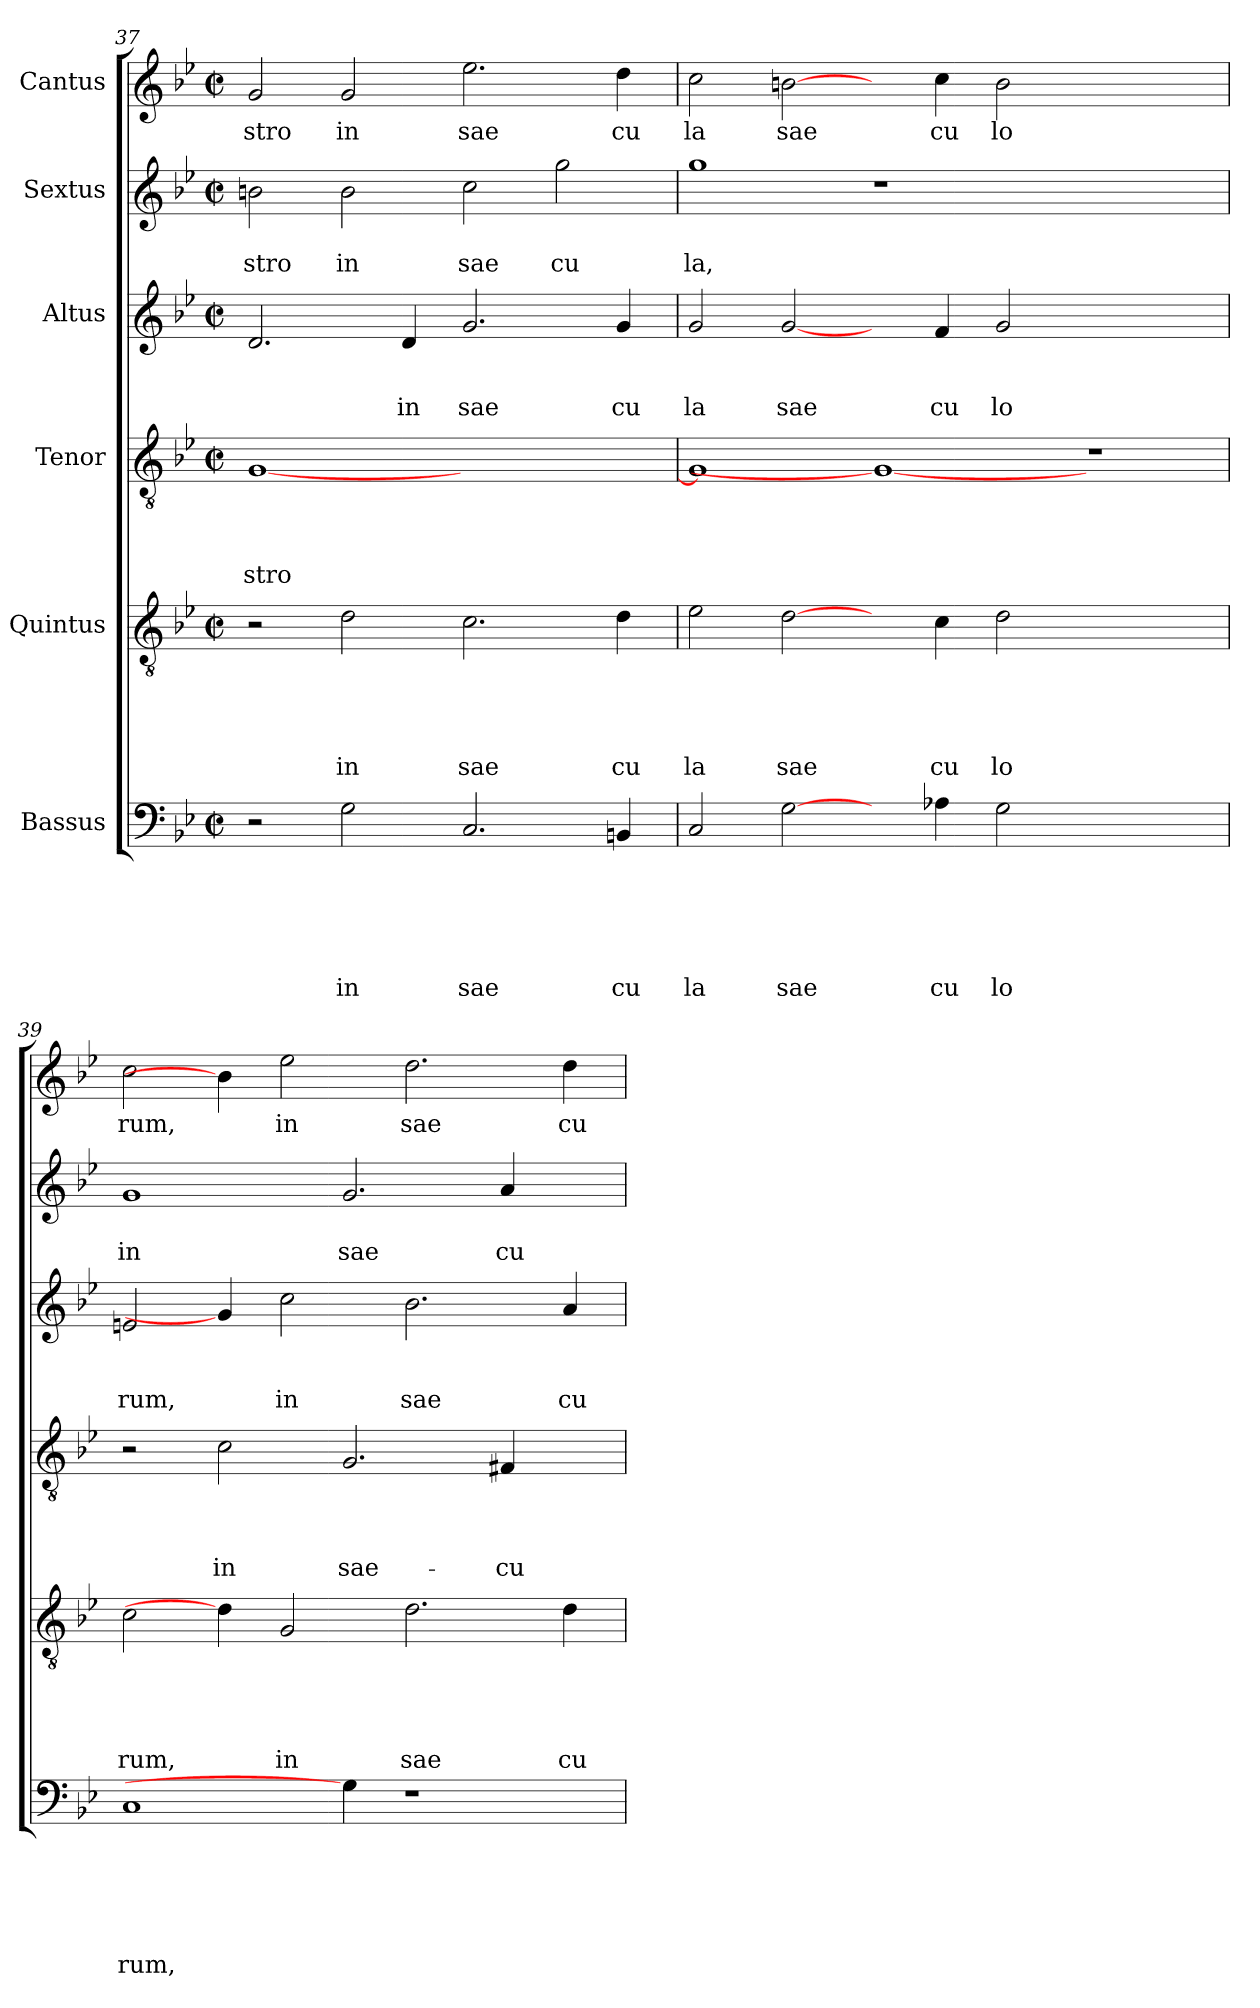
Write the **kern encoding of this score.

**kern	**text	**text	**text	**text	**text	**text	**kern	**text	**text	**text	**text	**text	**kern	**text	**text	**text	**text	**kern	**text	**text	**text	**kern	**text	**text	**kern	**text
*part6	*part6	*part6	*part6	*part6	*part6	*part6	*part5	*part5	*part5	*part5	*part5	*part5	*part4	*part4	*part4	*part4	*part4	*part3	*part3	*part3	*part3	*part2	*part2	*part2	*part1	*part1
*staff6	*staff6	*staff6	*staff6	*staff6	*staff6	*staff6	*staff5	*staff5	*staff5	*staff5	*staff5	*staff5	*staff4	*staff4	*staff4	*staff4	*staff4	*staff3	*staff3	*staff3	*staff3	*staff2	*staff2	*staff2	*staff1	*staff1
*I"Bassus	*	*	*	*	*	*	*I"Quintus	*	*	*	*	*	*I"Tenor	*	*	*	*	*I"Altus	*	*	*	*I"Sextus	*	*	*I"Cantus	*
*clefF4	*	*	*	*	*	*	*clefGv2	*	*	*	*	*	*clefGv2	*	*	*	*	*clefG2	*	*	*	*clefG2	*	*	*clefG2	*
*k[b-e-]	*	*	*	*	*	*	*k[b-e-]	*	*	*	*	*	*k[b-e-]	*	*	*	*	*k[b-e-]	*	*	*	*k[b-e-]	*	*	*k[b-e-]	*
*B-:	*	*	*	*	*	*	*B-:	*	*	*	*	*	*B-:	*	*	*	*	*B-:	*	*	*	*B-:	*	*	*B-:	*
*M2/2	*	*	*	*	*	*	*M2/2	*	*	*	*	*	*M2/2	*	*	*	*	*M2/2	*	*	*	*M2/2	*	*	*M2/2	*
*met(c|)	*	*	*	*	*	*	*met(c|)	*	*	*	*	*	*met(c|)	*	*	*	*	*met(c|)	*	*	*	*met(c|)	*	*	*met(c|)	*
=37	=37	=37	=37	=37	=37	=37	=37	=37	=37	=37	=37	=37	=37	=37	=37	=37	=37	=37	=37	=37	=37	=37	=37	=37	=37	=37
!	!	!	!	!	!	!	!	!	!	!	!	!	!	!	!	!	!LO:LY:b	!	!	!	!	!	!	!LO:LY:b	!	!LO:LY:b
2r	.	.	.	.	.	.	2r	.	.	.	.	.	[<1G	.	.	.	stro	2.d/	.	.	.	2bn\	.	stro	2g/	stro
!	!	!	!	!	!	!LO:LY:b	!	!	!	!	!	!LO:LY:b	!	!	!	!	!	!	!	!	!	!	!	!LO:LY:b	!	!LO:LY:b
2G\	.	.	.	.	.	in	2d\	.	.	.	.	in	.	.	.	.	.	.	.	.	.	2b\	.	in	2g/	in
!	!	!	!	!	!	!	!	!	!	!	!	!	!	!	!	!	!	!	!	!	!LO:LY:b	!	!	!	!	!
.	.	.	.	.	.	.	.	.	.	.	.	.	.	.	.	.	.	4d/	.	.	in	.	.	.	.	.
!	!	!	!	!	!	!LO:LY:b	!	!	!	!	!	!LO:LY:b	!	!	!	!	!	!	!	!	!LO:LY:b	!	!	!LO:LY:b	!	!LO:LY:b
2.C/	.	.	.	.	.	sae	2.c\	.	.	.	.	sae	1ryy	.	.	.	.	2.g/	.	.	sae	2cc\	.	sae	2.ee-\	sae
!	!	!	!	!	!	!	!	!	!	!	!	!	!	!	!	!	!	!	!	!	!	!	!	!LO:LY:b	!	!
.	.	.	.	.	.	.	.	.	.	.	.	.	.	.	.	.	.	.	.	.	.	2gg\	.	cu	.	.
!	!	!	!	!	!	!LO:LY:b	!	!	!	!	!	!LO:LY:b	!	!	!	!	!	!	!	!	!LO:LY:b	!	!	!	!	!LO:LY:b
4BBn/	.	.	.	.	.	cu	4d\	.	.	.	.	cu	.	.	.	.	.	4g/	.	.	cu	.	.	.	4dd\	cu
=38	=38	=38	=38	=38	=38	=38	=38	=38	=38	=38	=38	=38	=38	=38	=38	=38	=38	=38	=38	=38	=38	=38	=38	=38	=38	=38
!	!	!	!	!	!	!LO:LY:b	!	!	!	!	!	!LO:LY:b	!	!	!	!	!	!	!	!	!LO:LY:b	!	!	!LO:LY:b	!	!LO:LY:b
2C/	.	.	.	.	.	la	2e-\	.	.	.	.	la	1G]	.	.	.	.	2g/	.	.	la	1gg	.	la,	2cc\	la
!	!	!	!	!	!	!LO:LY:b	!	!	!	!	!	!LO:LY:b	!	!	!	!	!	!	!	!	!LO:LY:b	!	!	!	!	!LO:LY:b
[2G\	.	.	.	.	.	sae	[2d\	.	.	.	.	sae	.	.	.	.	.	[2g/	.	.	sae	.	.	.	[2bn\	sae
4ryy	.	.	.	.	.	.	4ryy	.	.	.	.	.	1G_	.	.	.	.	4ryy	.	.	.	1r	.	.	4ryy	.
!	!	!	!	!	!	!LO:LY:b	!	!	!	!	!	!LO:LY:b	!	!	!	!	!	!	!	!	!LO:LY:b	!	!	!	!	!LO:LY:b
4A-X\	.	.	.	.	.	cu	4c\	.	.	.	.	cu	.	.	.	.	.	4f/	.	.	cu	.	.	.	4cc\	cu
!	!	!	!	!	!	!LO:LY:b	!	!	!	!	!	!LO:LY:b	!	!	!	!	!	!	!	!	!LO:LY:b	!	!	!	!	!LO:LY:b
2G\	.	.	.	.	.	lo	2d\	.	.	.	.	lo	.	.	.	.	.	2g/	.	.	lo	.	.	.	2b\	lo
1ryy	.	.	.	.	.	.	1ryy	.	.	.	.	.	1r	.	.	.	.	1ryy	.	.	.	1ryy	.	.	1ryy	.
!!LO:LB:g=z
=39	=39	=39	=39	=39	=39	=39	=39	=39	=39	=39	=39	=39	=39	=39	=39	=39	=39	=39	=39	=39	=39	=39	=39	=39	=39	=39
!	!	!	!	!	!	!LO:LY:b	!	!	!	!	!	!LO:LY:b	!	!	!	!	!	!	!	!	!LO:LY:b	!	!	!LO:LY:b	!	!LO:LY:b
1C	.	.	.	.	.	rum,	2c\	.	.	.	.	rum,	2r	.	.	.	.	2en/	.	.	rum,	1g	.	in	2cc\	rum,
!	!	!	!	!	!	!	!	!	!	!	!	!	!	!	!	!	!LO:LY:b	!	!	!	!	!	!	!	!	!
.	.	.	.	.	.	.	4d\]	.	.	.	.	.	2c\	.	.	.	in	4g/]	.	.	.	.	.	.	4b\]	.
!	!	!	!	!	!	!	!	!	!	!	!	!LO:LY:b	!	!	!	!	!	!	!	!	!LO:LY:b	!	!	!	!	!LO:LY:b
.	.	.	.	.	.	.	2G/	.	.	.	.	in	.	.	.	.	.	2cc\	.	.	in	.	.	.	2ee-\	in
!	!	!	!	!	!	!	!	!	!	!	!	!	!	!	!	!	!LO:LY:b	!	!	!	!	!	!	!LO:LY:b	!	!
4G\]	.	.	.	.	.	.	.	.	.	.	.	.	2.G/	.	.	.	sae-	.	.	.	.	2.g/	.	sae	.	.
!	!	!	!	!	!	!	!	!	!	!	!	!LO:LY:b	!	!	!	!	!	!	!	!	!LO:LY:b	!	!	!	!	!LO:LY:b
1r	.	.	.	.	.	.	2.d\	.	.	.	.	sae	.	.	.	.	.	2.b-\	.	.	sae	.	.	.	2.dd\	sae
!	!	!	!	!	!	!	!	!	!	!	!	!	!	!	!	!	!LO:LY:b	!	!	!	!	!	!	!LO:LY:b	!	!
.	.	.	.	.	.	.	.	.	.	.	.	.	4F#X/	.	.	.	-cu-	.	.	.	.	4a/	.	cu	.	.
!	!	!	!	!	!	!	!	!	!	!	!	!LO:LY:b	!	!	!	!	!	!	!	!	!LO:LY:b	!	!	!	!	!LO:LY:b
.	.	.	.	.	.	.	4d\	.	.	.	.	cu	4ryy	.	.	.	.	4a/	.	.	cu	4ryy	.	.	4dd\	cu
=	=	=	=	=	=	=	=	=	=	=	=	=	=	=	=	=	=	=	=	=	=	=	=	=	=	=
*-	*-	*-	*-	*-	*-	*-	*-	*-	*-	*-	*-	*-	*-	*-	*-	*-	*-	*-	*-	*-	*-	*-	*-	*-	*-	*-
